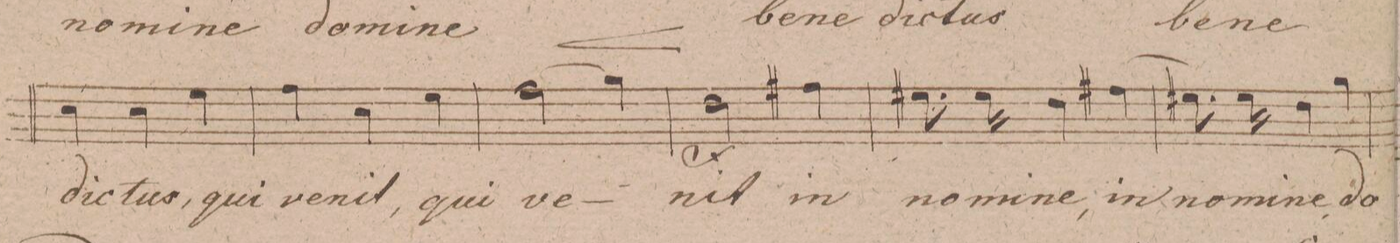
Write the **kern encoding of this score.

**kern	**text	**dynam
*I"Tenore.	*	*
*clefC4	*	*
*k[f#c#g#]	*	*
*M3/4	*	*
4B\	-dic-	.
4B\	-tus,	.
4d\	qui	.
=50	=50	=50
4e\	ve-	.
4B\	-nit,	.
4d\	qui	.
=51	=51	=51
(>2e\	ve-	.
.	.	<
4f#\)	.	.
=52	=52	=52
2c#\	-nit	[ f
4e#X\	in	.
=53	=53	=53
8.d#X\	no-	.
16d#\	-mi-	.
4c#\	-ne,	.
(>4e#X\	in	.
=54	=54	=54
8.d#X\)	no-	.
16d#\	-mi-	.
4c#\	-ne	.
(>4f#\	do-	.
=55	=55	=55
*-	*-	*-
